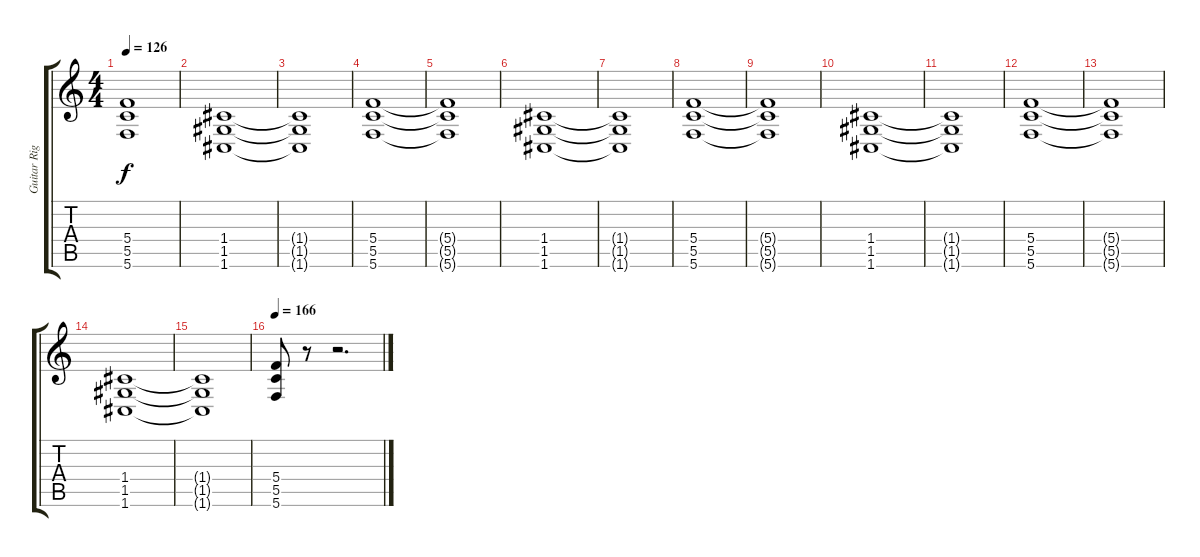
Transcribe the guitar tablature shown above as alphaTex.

\track ("Guitar Right" "Guitar Rig") {instrument distortionguitar}
\staff {score tabs}
\tuning (D4 A3 F3 C3 G2 C2) {hide}
\ts (4 4)
\tempo 126
\clef g2
\ks c
(5.4{t} 5.5{t} 5.6{t}).1{dy f} |
(1.4 1.5 1.6).1 |
(1.4{t} 1.5{t} 1.6{t}).1 |
(5.4 5.5 5.6).1 |
(5.4{t} 5.5{t} 5.6{t}).1 |
(1.4 1.5 1.6).1 |
(1.4{t} 1.5{t} 1.6{t}).1 |
(5.4 5.5 5.6).1 |
(5.4{t} 5.5{t} 5.6{t}).1 |
(1.4 1.5 1.6).1 |
(1.4{t} 1.5{t} 1.6{t}).1 |
(5.4 5.5 5.6).1 |
(5.4{t} 5.5{t} 5.6{t}).1 |
(1.4 1.5 1.6).1 |
(1.4{t} 1.5{t} 1.6{t}).1 |
\tempo 166
(5.4 5.5 5.6).8 r.8 r.2{d}
